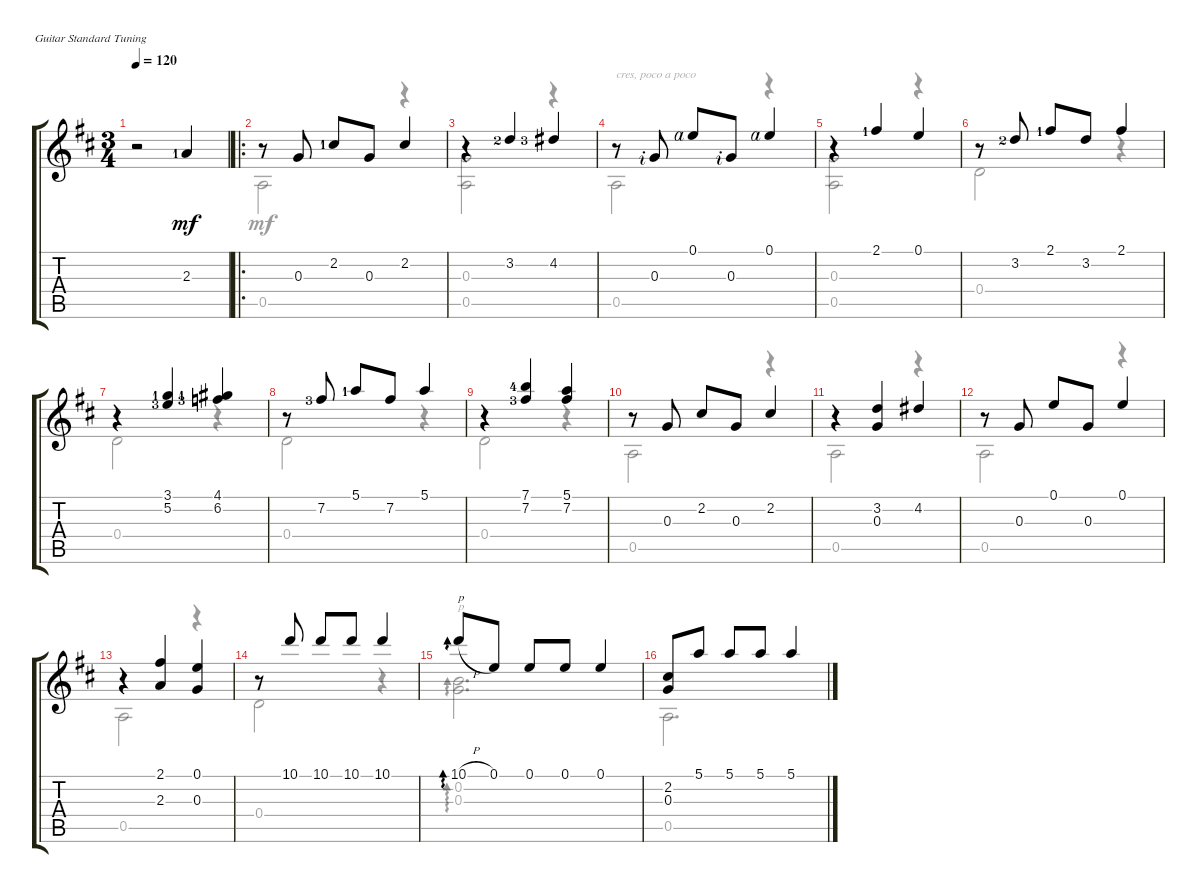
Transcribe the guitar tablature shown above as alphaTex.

\defaultSystemsLayout 4
\bracketExtendMode groupsimilarinstruments
\firstSystemTrackNameOrientation horizontal
\otherSystemsTrackNameOrientation horizontal
\track "" {instrument acousticguitarsteel}
\staff {score tabs}
\tuning (E4 B3 G3 D3 A2 E2)
\voice
\ts (3 4)
\tempo 120
\clef g2
\ks d
r.2{dy mf instrument acousticguitarsteel} 2.3{lf 2}.4 |
\ro
r.8 0.3.8 2.2{lf 2}.8 0.3.8 2.2.4 |
r.4 3.2{lf 3}.4 4.2{lf 4}.4 |
r.8 0.3{rf 2}.8 0.1{rf 4}.8 0.3{rf 2}.8 0.1{rf 4}.4 |
r.4 2.1{lf 2}.4 0.1.4 |
r.8 3.2{lf 3}.8 2.1{lf 2}.8 3.2.8 2.1.4 |
r.4 (3.1{lf 2} 5.2{lf 4}).4 (4.1{lf 2} 6.2{lf 4}).4 |
r.8 7.2{lf 4}.8 5.1{lf 2}.8 7.2.8 5.1.4 |
r.4 (7.1{lf 5} 7.2{lf 4}).4 (5.1 7.2).4 |
r.8 0.3.8 2.2.8 0.3.8 2.2.4 |
r.4 (3.2 0.3).4 4.2.4 |
r.8 0.3.8 0.1.8 0.3.8 0.1.4 |
r.4 (2.1 2.3).4 (0.1 0.3).4 |
r.8 10.1.8 10.1.8 10.1.8 10.1.4 |
10.1{h}.8{ad 0 txt "p"} 0.1.8 0.1.8 0.1.8 0.1.4 |
(2.2 0.3).8 5.1.8 5.1.8 5.1.8 5.1.4
\voice
\clef g2
\ottava regular
\simile none
\ks d
|
0.5.2 r.4 |
(0.3 0.5).2 r.4 |
0.5.2{txt "cres, poco a poco"} r.4 |
(0.3 0.5).2 r.4 |
0.4.2 r.4 |
0.4.2 r.4 |
0.4.2 r.4 |
0.4.2 r.4 |
0.5.2 r.4 |
0.5.2 r.4 |
0.5.2 r.4 |
0.5.2 r.4 |
0.4.2 r.4 |
(0.2 0.3).2{d ad 0 txt "p"} |
0.5.2{d}
